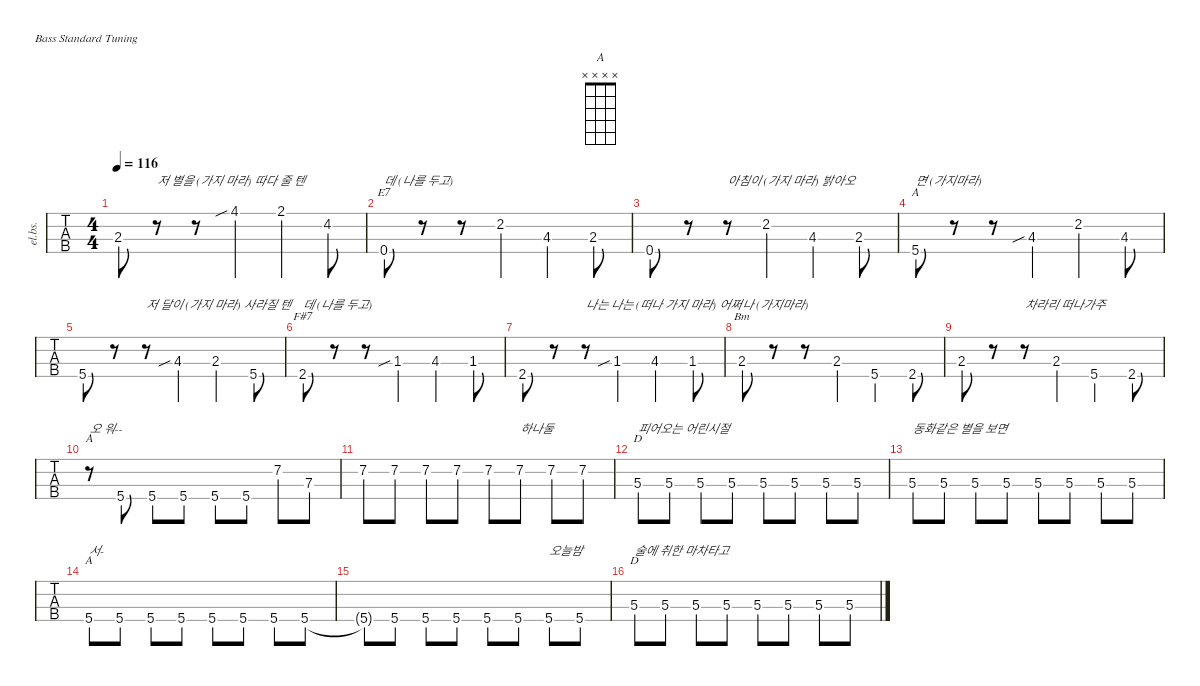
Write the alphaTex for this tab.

\defaultSystemsLayout 4
\hideDynamics
\bracketExtendMode nobrackets
\track ("Electric Bass" "el.bs.") {instrument electricbassfinger}
\staff {tabs}
\tuning (G2 D2 A1 E1)
\chord ("A" x x x 5) {showdiagram false showfingering false}
\chord ("F#7" x x x 2) {showdiagram false showfingering false}
\chord ("D" x x 5 x) {showdiagram false showfingering false}
\chord ("Bm" x x 2 x) {showdiagram false showfingering false}
\chord ("E7" x 2 x x) {showdiagram false showfingering false}
\chord ("A" x x x x)
\ts (4 4)
\tempo 116
\clef f4
\ks c
2.3{st}.8{dy mf} r.8{txt "저 별을 (가지 마라) 따다 줄 텐"} r.8 4.1{sib}.4 2.1.4 4.2{acc #}.8 |
0.4{st}.8{ch "E7" txt "데 (나를 두고)"} r.8 r.8 2.2.4 4.3{acc #}.4 2.3.8 |
0.4{st}.8 r.8 r.8{txt "아침이 (가지 마라) 밝아오"} 2.2.4 4.3{acc #}.4 2.3.8 |
5.4{st}.8{ch "A" txt "면 (가지마라)"} r.8 r.8 4.3{sib acc #}.4 2.2.4 4.3{acc #}.8 |
5.4{st}.8 r.8 r.8{txt "저 달이 (가지 마라) 사라질 텐"} 4.3{sib acc #}.4 2.3.4 5.4.8 |
2.4{st acc #}.8{ch "F#7" txt "데 (나를 두고)"} r.8 r.8 1.3{sib acc #}.4 4.3{acc #}.4 1.3{acc #}.8 |
2.4{st acc #}.8 r.8 r.8{txt "나는 나는 (떠나 가지 마라) 어쩌"} 1.3{sib acc #}.4 4.3{acc #}.4 1.3{acc #}.8 |
2.3{st}.8{ch "Bm" txt "나 (가지마라)"} r.8 r.8 2.3.4 5.4.4 2.4{acc #}.8 |
2.3{st}.8 r.8 r.8{txt "차라리 떠나가주"} 2.3.4 5.4.4 2.4{acc #}.8 |
r.8{ch "A" txt "오 워--"} 5.4.8 5.4.8 5.4.8 5.4.8 5.4.8 7.2.8 7.3.8 |
7.2.8 7.2.8 7.2.8 7.2.8 7.2.8 7.2.8{txt "하나둘"} 7.2.8 7.2.8 |
5.3.8{ch "D" txt "피어오는 어린시절"} 5.3.8 5.3.8 5.3.8 5.3.8 5.3.8 5.3.8 5.3.8 |
5.3.8{txt "동화같은 별을 보면"} 5.3.8 5.3.8 5.3.8 5.3.8 5.3.8 5.3.8 5.3.8 |
5.4.8{ch "A" txt "서-"} 5.4.8 5.4.8 5.4.8 5.4.8 5.4.8 5.4.8 5.4.8 |
5.4{t}.8 5.4.8 5.4.8 5.4.8 5.4.8 5.4.8 5.4.8{txt "오늘밤"} 5.4.8 |
5.3.8{ch "D" txt "술에 취한 마차타고"} 5.3.8 5.3.8 5.3.8 5.3.8 5.3.8 5.3.8 5.3.8
